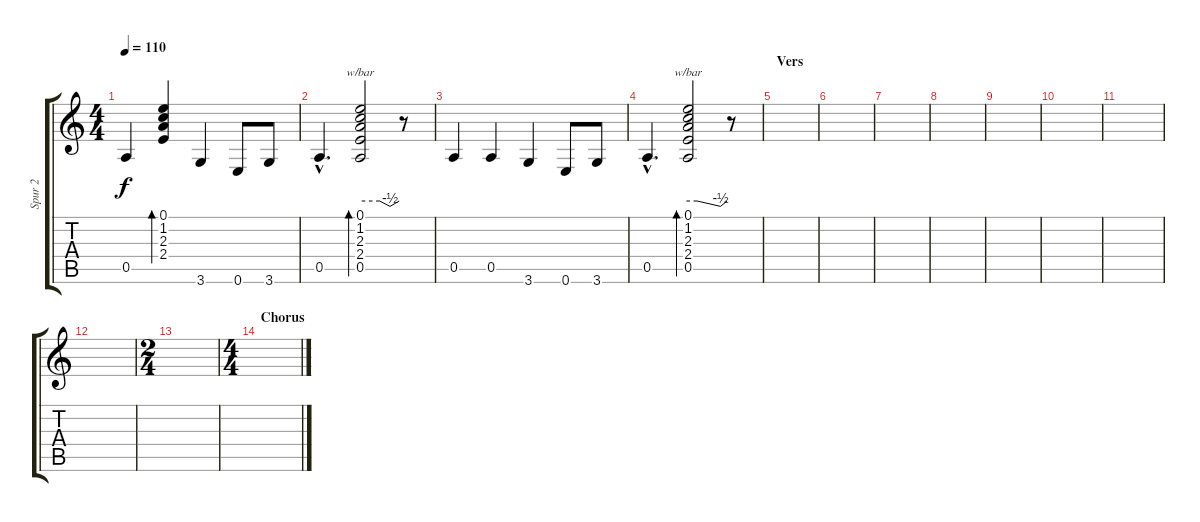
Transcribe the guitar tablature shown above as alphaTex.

\track ("Spur 2" "Spur 2") {instrument electricguitarclean}
\staff {score tabs}
\tuning (E4 B3 G3 D3 A2 E2) {hide}
\ts (4 4)
\tempo 110
\clef g2
\ks c
0.5.4{dy f} (0.1 1.2 2.3 2.4).4{bd 240} 3.6.4 0.6.8 3.6.8 |
0.5{hac}.4{d} (0.1 1.2 2.3 2.4 0.5).2{tbe (custom default 0 0 30 0 46 -2 60 0) bd 480} r.8 |
0.5.4 0.5.4 3.6.4 0.6.8 3.6.8 |
0.5{hac}.4{d} (0.1 1.2 2.3 2.4 0.5).2{tbe (custom default 0 0 14 0 50 -2 60 0) bd 480} r.8 |
\section ("" "Vers")
|
|
|
|
|
|
|
|
\ts (2 4)
|
\ts (4 4)
\section ("" "Chorus")
